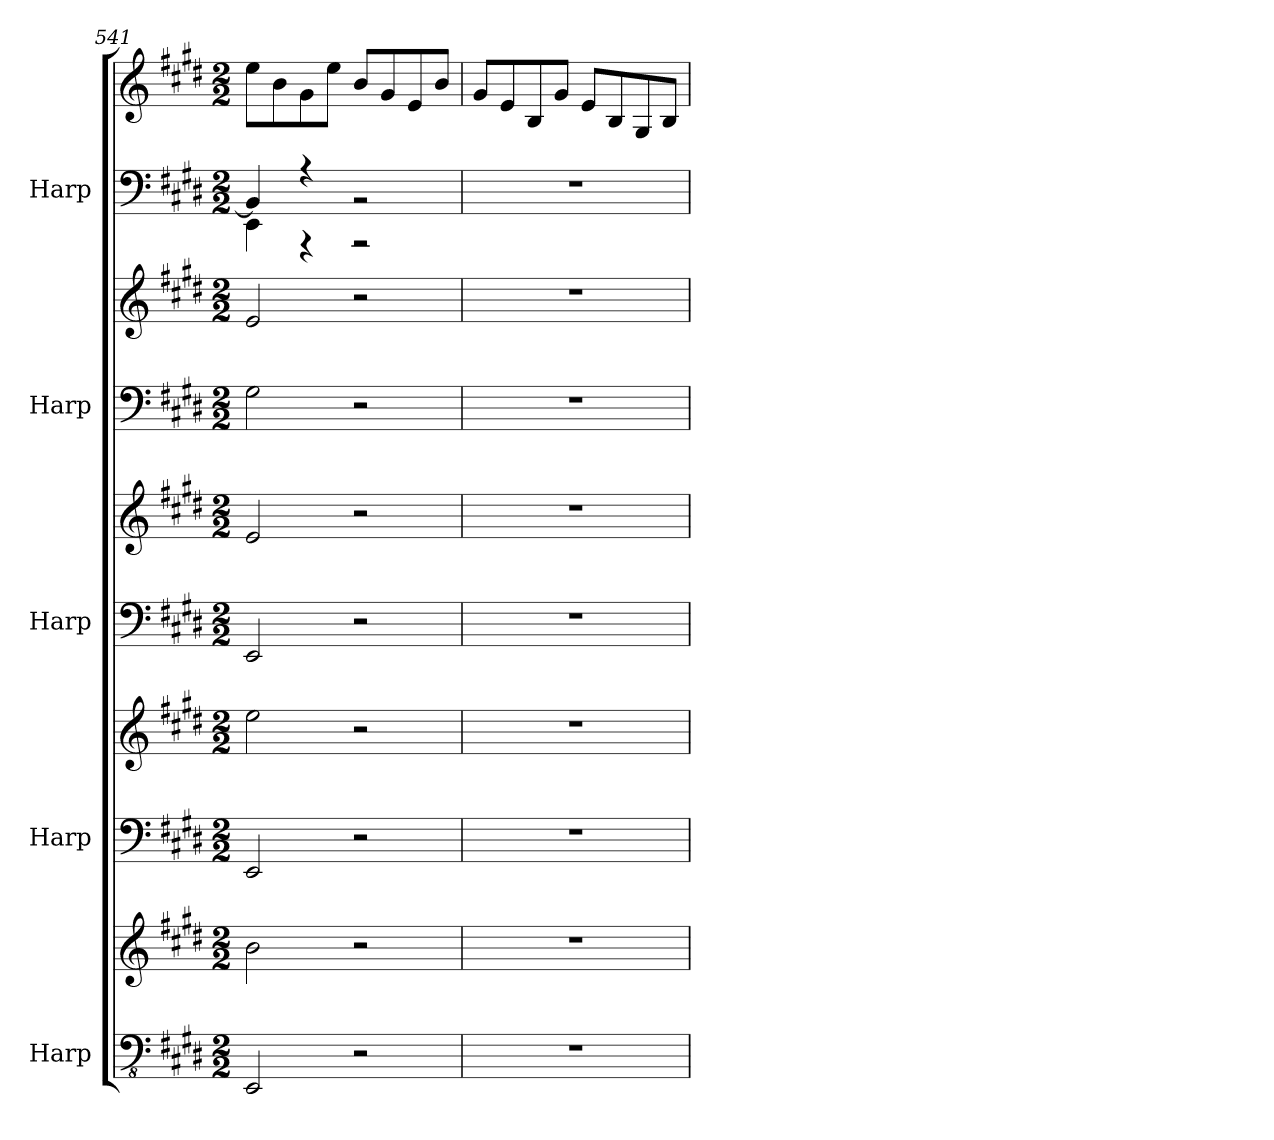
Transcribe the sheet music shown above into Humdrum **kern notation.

**kern	**kern	**kern	**kern	**kern	**kern	**kern	**kern	**kern	**kern
*part5	*part5	*part4	*part4	*part3	*part3	*part2	*part2	*part1	*part1
*staff10	*staff9	*staff8	*staff7	*staff6	*staff5	*staff4	*staff3	*staff2	*staff1
*I"Harp	*	*I"Harp	*	*I"Harp	*	*I"Harp	*	*I"Harp	*
*I'Hp	*	*I'Hp	*	*I'Hp	*	*I'Hp	*	*I'Hp	*
!!LO:PB:g=z
*clefFv4	*clefG2	*clefF4	*clefG2	*clefF4	*clefG2	*clefF4	*clefG2	*clefF4	*clefG2
*k[f#c#g#d#]	*k[f#c#g#d#]	*k[f#c#g#d#]	*k[f#c#g#d#]	*k[f#c#g#d#]	*k[f#c#g#d#]	*k[f#c#g#d#]	*k[f#c#g#d#]	*k[f#c#g#d#]	*k[f#c#g#d#]
*M2/2	*M2/2	*M2/2	*M2/2	*M2/2	*M2/2	*M2/2	*M2/2	*M2/2	*M2/2
=541	=541	=541	=541	=541	=541	=541	=541	=541	=541
*	*	*	*	*	*	*	*	*^	*
2EEE/	2b\	2EE/	2ee\	2EE/	2e/	2G#\	2e/	4BB/]	4EE\	8ee\L
.	.	.	.	.	.	.	.	.	.	8b\
.	.	.	.	.	.	.	.	4r	4rAAA	8g#\
.	.	.	.	.	.	.	.	.	.	8ee\J
2r	2r	2r	2r	2r	2r	2r	2r	2rAAA	2rBB	8b/L
.	.	.	.	.	.	.	.	.	.	8g#/
.	.	.	.	.	.	.	.	.	.	8e/
.	.	.	.	.	.	.	.	.	.	8b/J
*	*	*	*	*	*	*	*	*v	*v	*
=542	=542	=542	=542	=542	=542	=542	=542	=542	=542
1r	1r	1r	1r	1r	1r	1r	1r	1r	8g#/L
.	.	.	.	.	.	.	.	.	8e/
.	.	.	.	.	.	.	.	.	8B/
.	.	.	.	.	.	.	.	.	8g#/J
.	.	.	.	.	.	.	.	.	8e/L
.	.	.	.	.	.	.	.	.	8B/
.	.	.	.	.	.	.	.	.	8G#/
.	.	.	.	.	.	.	.	.	8B/J
=	=	=	=	=	=	=	=	=	=
*-	*-	*-	*-	*-	*-	*-	*-	*-	*-
